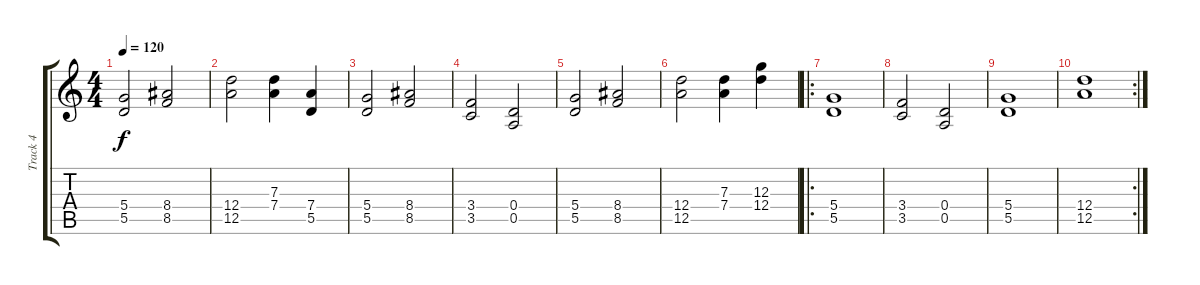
\track ("Track 4" "Track 4") {instrument distortionguitar}
\staff {score tabs}
\tuning (E4 B3 G3 D3 A2 E2) {hide}
\ts (4 4)
\tempo 120
\clef g2
\ks c
(5.4 5.5).2{dy f} (8.4 8.5).2 |
(12.4 12.5).2 (7.3 7.4).4 (7.4 5.5).4 |
(5.4 5.5).2 (8.4 8.5).2 |
(3.4 3.5).2 (0.4 0.5).2 |
(5.4 5.5).2 (8.4 8.5).2 |
(12.4 12.5).2 (7.3 7.4).4 (12.3 12.4).4 |
\ro
(5.4 5.5).1 |
(3.4 3.5).2 (0.4 0.5).2 |
(5.4 5.5).1 |
\rc 2
(12.4 12.5).1
